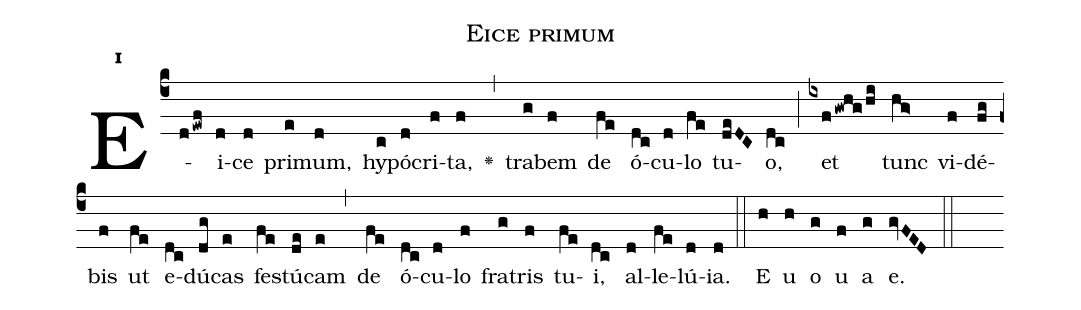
name:Eice primum;
office-part:Antiphona;
mode:1;
%%
initial-style: 1;
name: Eice primum;
book: Antiphonae & Responsoria/Tomus IV, p. 134;
occasion: Dominica VIII per Annum;
office-part: Laudes Ant Bc;
annotation: 1d2;
centering-scheme: english;
font: OFLSortsMillGoudy;
height: 11;
width: 4.5;
%%
(c4)E(dewf)i(d)ce(d) pri(e)mum,(d) hy(c)pó(d)cri(f)ta,(f) <v>\greheightstar</v>(,) tra(g)bem(f) de(fe) ó(dc)cu(d)lo(fe) tu(deDC)o,(dc) (;) et(ixfgwhg/hi) tunc(hg>) vi(f)dé(fg)bis(f) ut(fe) e(dc)dú(dg)cas(e) fe(fe)stú(de)cam(e) (,) de(fe) ó(dc)cu(d)lo(f) fra(g)tris(f) tu(fe)i,(dc) al(d)le(fe)lú(d)ia.(d) (::) E(h) u(h) o(g) u(f) a(g) e.(gvFED) (::)
